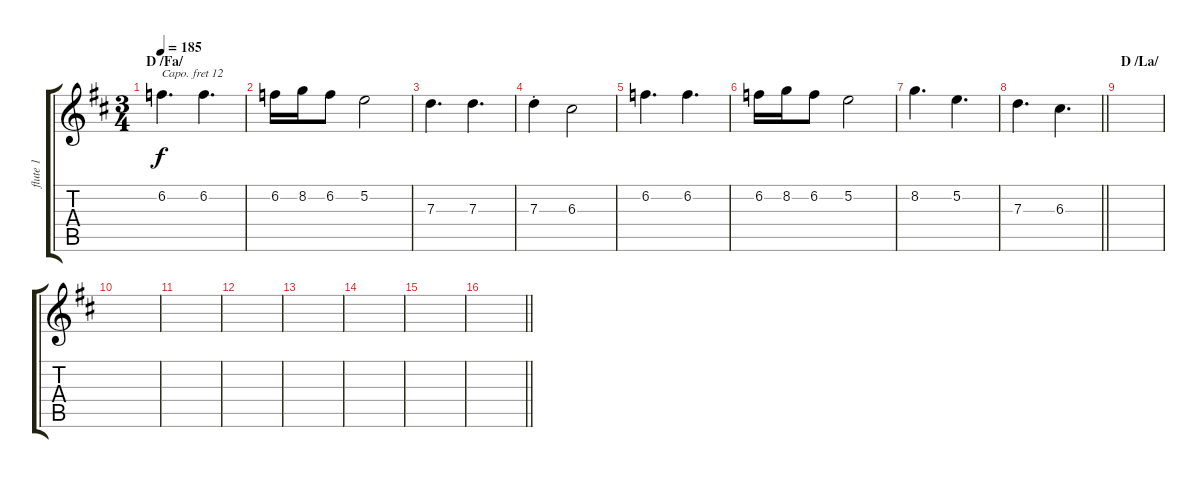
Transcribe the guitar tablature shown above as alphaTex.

\track ("flute 1" "flute 1") {instrument flute}
\staff {score tabs}
\capo 12
\tuning (E4 B3 G3 D3 A2 E2) {hide}
\ts (3 4)
\section ("" "D /Fa/")
\tempo 185
\clef g2
\ks d
6.2.4{d dy f} 6.2.4{d} |
6.2.16 8.2.16 6.2.8 5.2.2 |
7.3.4{d} 7.3.4{d} |
7.3{st}.4 6.3.2 |
6.2.4{d} 6.2.4{d} |
6.2.16 8.2.16 6.2.8 5.2.2 |
8.2.4{d} 5.2.4{d} |
\barLineRight lightlight
7.3.4{d} 6.3.4{d} |
\section ("" "D /La/")
|
|
|
|
|
|
|
\barLineRight lightlight
